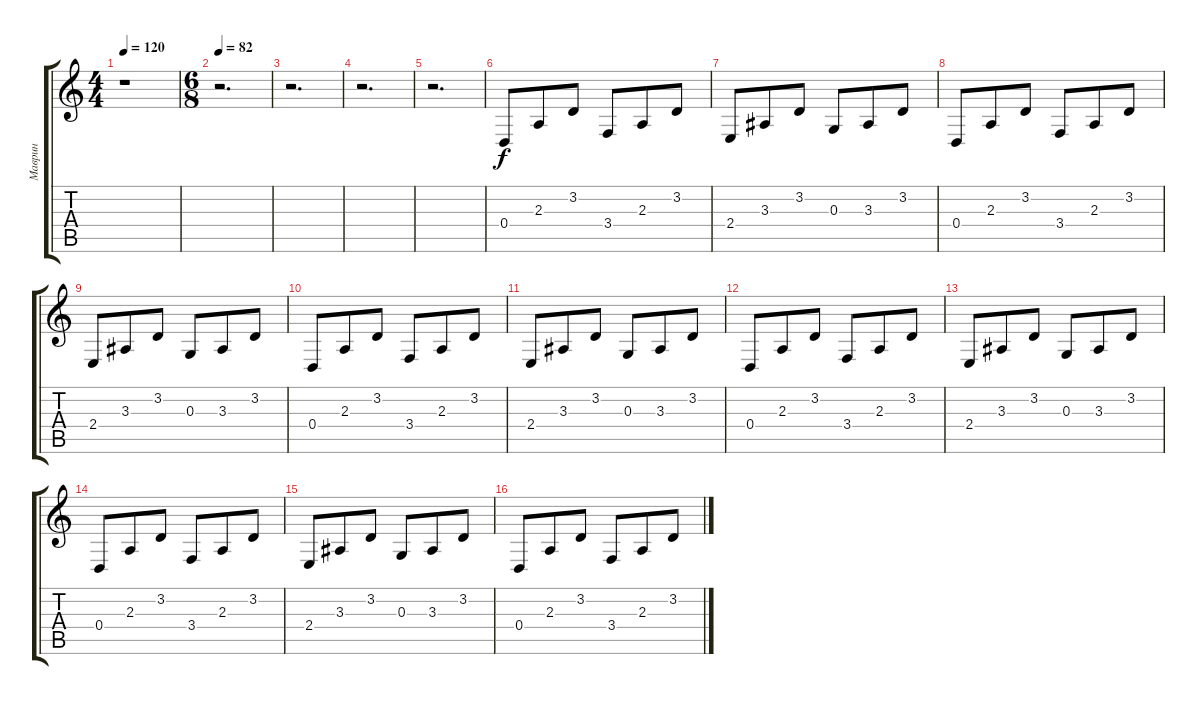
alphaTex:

\track ("Маврин" "Маврин") {instrument lead5charang}
\staff {score tabs}
\tuning (E4 B3 G3 D3 A2 E2) {hide}
\ts (4 4)
\tempo 120
\clef g2
\ks c
r.1{dy f} |
\ts (6 8)
\tempo 82
r.2{d} |
r.2{d} |
r.2{d} |
r.2{d} |
0.4.8{instrument electricguitarclean} 2.3.8 3.2.8 3.4.8 2.3.8 3.2.8 |
2.4.8 3.3.8 3.2.8 0.3.8 3.3.8 3.2.8 |
0.4.8 2.3.8 3.2.8 3.4.8 2.3.8 3.2.8 |
2.4.8 3.3.8 3.2.8 0.3.8 3.3.8 3.2.8 |
0.4.8 2.3.8 3.2.8 3.4.8 2.3.8 3.2.8 |
2.4.8 3.3.8 3.2.8 0.3.8 3.3.8 3.2.8 |
0.4.8 2.3.8 3.2.8 3.4.8 2.3.8 3.2.8 |
2.4.8 3.3.8 3.2.8 0.3.8 3.3.8 3.2.8 |
0.4.8 2.3.8 3.2.8 3.4.8 2.3.8 3.2.8 |
2.4.8 3.3.8 3.2.8 0.3.8 3.3.8 3.2.8 |
0.4.8 2.3.8 3.2.8 3.4.8 2.3.8 3.2.8
